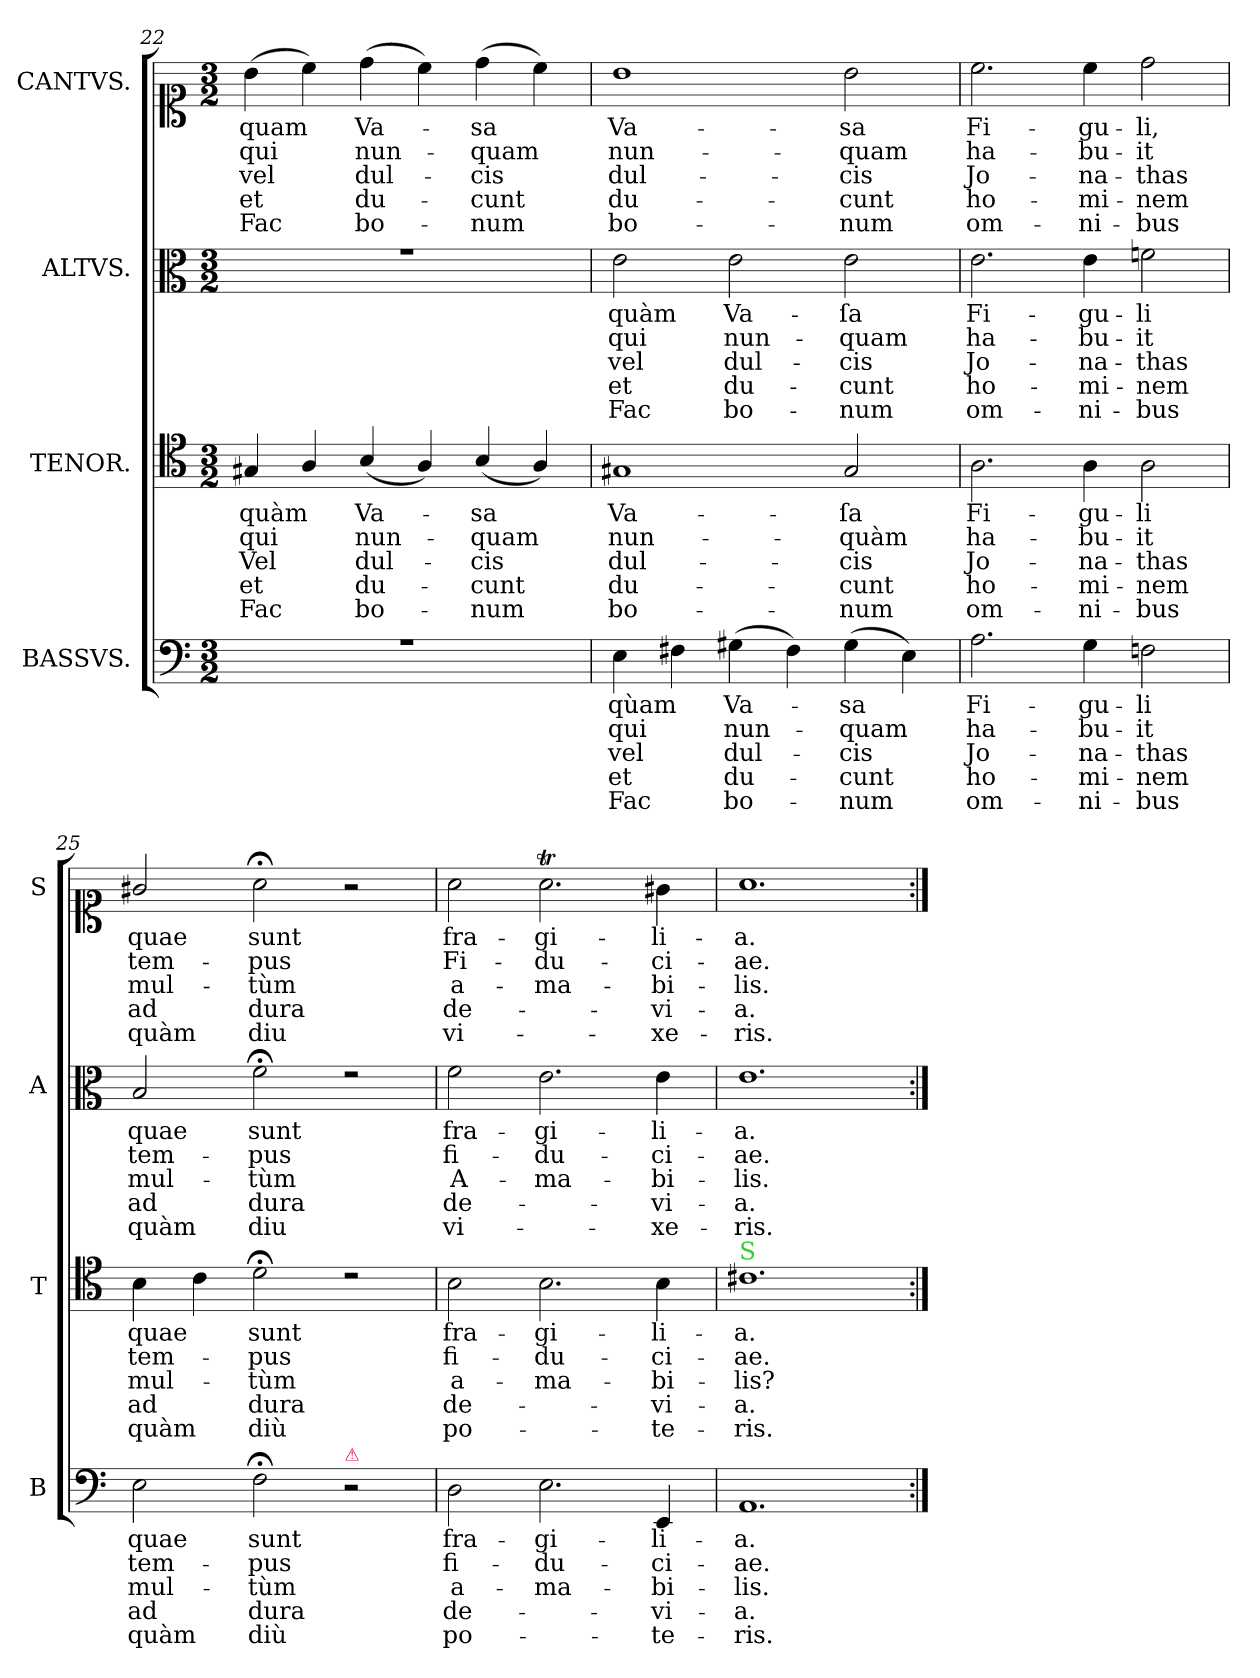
**kern	**text	**text	**text	**text	**text	**kern	**text	**text	**text	**text	**text	**kern	**text	**text	**text	**text	**text	**kern	**text	**text	**text	**text	**text
*part4	*part4	*part4	*part4	*part4	*part4	*part3	*part3	*part3	*part3	*part3	*part3	*part2	*part2	*part2	*part2	*part2	*part2	*part1	*part1	*part1	*part1	*part1	*part1
*staff4	*staff4	*staff4	*staff4	*staff4	*staff4	*staff3	*staff3	*staff3	*staff3	*staff3	*staff3	*staff2	*staff2	*staff2	*staff2	*staff2	*staff2	*staff1	*staff1	*staff1	*staff1	*staff1	*staff1
*I"BASSVS.	*	*	*	*	*	*I"TENOR.	*	*	*	*	*	*I"ALTVS.	*	*	*	*	*	*I"CANTVS.	*	*	*	*	*
*I'B	*	*	*	*	*	*I'T	*	*	*	*	*	*I'A	*	*	*	*	*	*I'S	*	*	*	*	*
*clefF4	*	*	*	*	*	*clefC4	*	*	*	*	*	*clefC3	*	*	*	*	*	*clefC1	*	*	*	*	*
*k[]	*	*	*	*	*	*k[]	*	*	*	*	*	*k[]	*	*	*	*	*	*k[]	*	*	*	*	*
*M3/2	*	*	*	*	*	*M3/2	*	*	*	*	*	*M3/2	*	*	*	*	*	*M3/2	*	*	*	*	*
=22	=22	=22	=22	=22	=22	=22	=22	=22	=22	=22	=22	=22	=22	=22	=22	=22	=22	=22	=22	=22	=22	=22	=22
1.rA	.	.	.	.	.	4G#X/	quàm	qui	Vel	et	Fac	1.rg	.	.	.	.	.	(4b\	quam	qui	vel	et	Fac
.	.	.	.	.	.	4A/	.	.	.	.	.	.	.	.	.	.	.	4cc\)	.	.	.	.	.
.	.	.	.	.	.	(4B/	Va-	nun-	dul-	du-	bo-	.	.	.	.	.	.	(4dd\	Va-	nun-	dul-	du-	bo-
.	.	.	.	.	.	4A/)	.	.	.	.	.	.	.	.	.	.	.	4cc\)	.	.	.	.	.
.	.	.	.	.	.	(4B/	-sa	-quam	-cis	-cunt	-num	.	.	.	.	.	.	(4dd\	-sa	-quam	-cis	-cunt	-num
.	.	.	.	.	.	4A/)	.	.	.	.	.	.	.	.	.	.	.	4cc\)	.	.	.	.	.
=23	=23	=23	=23	=23	=23	=23	=23	=23	=23	=23	=23	=23	=23	=23	=23	=23	=23	=23	=23	=23	=23	=23	=23
!	!	!	!	!	!	!	!	!	!LO:LY:i	!	!	!	!	!	!	!	!	!	!	!	!LO:LY:i	!LO:LY:i	!
4E\	qùam	qui	vel	et	Fac	1G#X	Va-	nun-	dul-	du-	bo-	2e\	quàm	qui	vel	et	Fac	1b	Va-	nun-	dul-	du-	bo-
4F#X\	.	.	.	.	.	.	.	.	.	.	.	.	.	.	.	.	.	.	.	.	.	.	.
(4G#X\	Va-	nun-	dul-	du-	bo-	.	.	.	.	.	.	2e\	Va-	nun-	dul-	du-	bo-	.	.	.	.	.	.
4F#\)	.	.	.	.	.	.	.	.	.	.	.	.	.	.	.	.	.	.	.	.	.	.	.
!	!	!	!	!	!	!	!	!	!LO:LY:i	!	!	!	!	!	!	!	!	!	!	!	!LO:LY:i	!LO:LY:i	!
(4G#\	-sa	-quam	-cis	-cunt	-num	2G#/	-ſa	-quàm	-cis	-cunt	-num	2e\	-ſa	-quam	-cis	-cunt	-num	2b\	-sa	-quam	-cis	-cunt	-num
4E\)	.	.	.	.	.	.	.	.	.	.	.	.	.	.	.	.	.	.	.	.	.	.	.
=24	=24	=24	=24	=24	=24	=24	=24	=24	=24	=24	=24	=24	=24	=24	=24	=24	=24	=24	=24	=24	=24	=24	=24
2.A\	Fi-	ha-	Jo-	ho-	om-	2.A\	Fi-	ha-	Jo-	ho-	om-	2.e\	Fi-	ha-	Jo-	ho-	om-	2.cc\	Fi-	ha-	Jo-	ho-	om-
4G\	-gu-	-bu-	-na-	-mi-	-ni-	4A\	-gu-	-bu-	-na-	-mi-	-ni-	4e\	-gu-	-bu-	-na-	-mi-	-ni-	4cc\	-gu-	-bu-	-na-	-mi-	-ni-
2Fn\	-li	-it	-thas	-nem	-bus	2A\	-li	-it	-thas	-nem	-bus	2fn\	-li	-it	-thas	-nem	-bus	2dd\	-li,	-it	-thas	-nem	-bus
=25	=25	=25	=25	=25	=25	=25	=25	=25	=25	=25	=25	=25	=25	=25	=25	=25	=25	=25	=25	=25	=25	=25	=25
2E\	quae	tem-	mul-	ad	quàm	4B\	quae	tem-	mul-	ad	quàm	2B/	quae	tem-	mul-	ad	quàm	2g#X/	quae	tem-	mul-	ad	quàm
.	.	.	.	.	.	4c\	.	.	.	.	.	.	.	.	.	.	.	.	.	.	.	.	.
2F;<\	sunt	-pus	-tùm	dura	diù	2d;<\	sunt	-pus	-tùm	dura	diù	2f;<\	sunt	-pus	-tùm	dura	diu	2a;<\	sunt	-pus	-tùm	dura	diu
!LO:TX:a:color=crimson:t=⚠	!	!	!	!	!	!	!	!	!	!	!	!	!	!	!	!	!	!	!	!	!	!	!
2r	.	.	.	.	.	2rc	.	.	.	.	.	2re	.	.	.	.	.	2r	.	.	.	.	.
=26	=26	=26	=26	=26	=26	=26	=26	=26	=26	=26	=26	=26	=26	=26	=26	=26	=26	=26	=26	=26	=26	=26	=26
2D\	fra-	fi-	a-	de-	po-	2B\	fra-	fi-	a-	de-	po-	2f\	fra-	fi-	A-	de-	vi-	2a\	fra-	Fi-	a-	de-	vi-
2.E\	-gi-	-du-	-ma-	.	.	2.B\	-gi-	-du-	-ma-	.	.	2.e\	-gi-	-du-	-ma-	.	.	2.aT\	-gi-	-du-	-ma-	.	.
4EE/	-li-	-ci-	-bi-	-vi-	-te-	4B\	-li-	-ci-	-bi-	-vi-	-te-	4e\	-li-	-ci-	-bi-	-vi-	-xe-	4g#X\	-li-	-ci-	-bi-	-vi-	-xe-
=27	=27	=27	=27	=27	=27	=27	=27	=27	=27	=27	=27	=27	=27	=27	=27	=27	=27	=27	=27	=27	=27	=27	=27
!	!	!	!	!	!	!LO:TX:a:color=limegreen:t=S	!	!	!	!	!	!	!	!	!	!	!	!	!	!	!	!	!
1.AA	-a.	-ae.	-lis.	-a.	-ris.	1.c#X	-a.	-ae.	-lis?	-a.	-ris.	1.e	-a.	-ae.	-lis.	-a.	-ris.	1.a	-a.	-ae.	-lis.	-a.	-ris.
=:|!	=:|!	=:|!	=:|!	=:|!	=:|!	=:|!	=:|!	=:|!	=:|!	=:|!	=:|!	=:|!	=:|!	=:|!	=:|!	=:|!	=:|!	=:|!	=:|!	=:|!	=:|!	=:|!	=:|!
*-	*-	*-	*-	*-	*-	*-	*-	*-	*-	*-	*-	*-	*-	*-	*-	*-	*-	*-	*-	*-	*-	*-	*-
